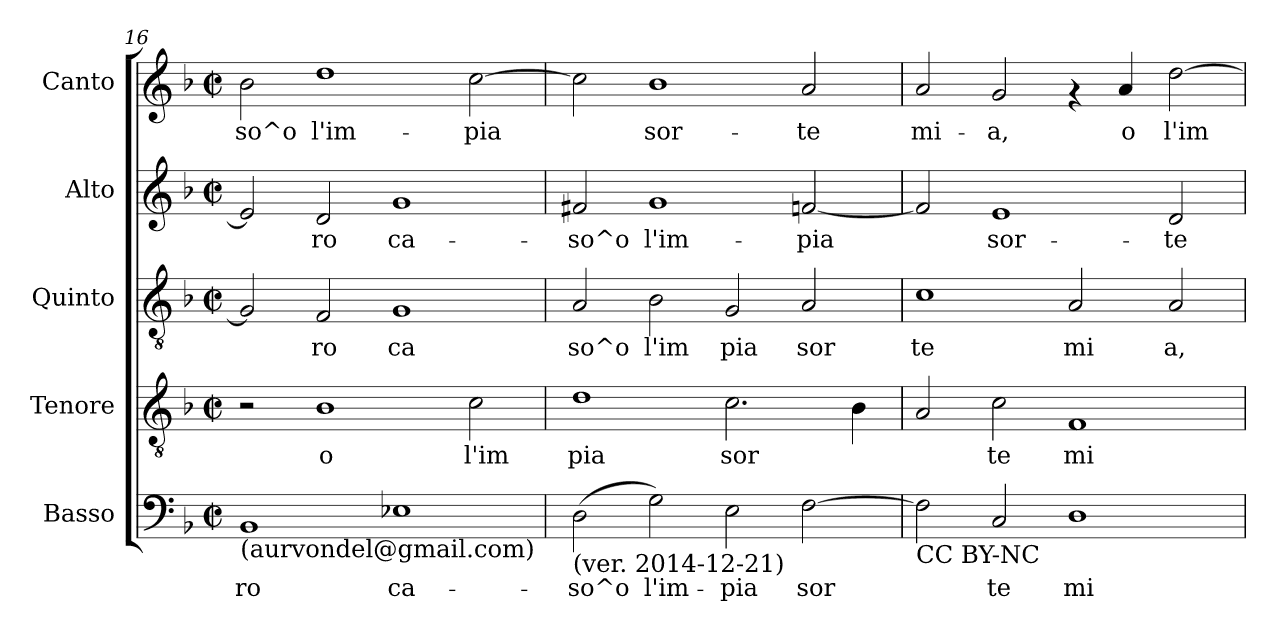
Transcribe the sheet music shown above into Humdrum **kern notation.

**kern	**text	**kern	**text	**kern	**text	**kern	**text	**kern	**text
*part5	*part5	*part4	*part4	*part3	*part3	*part2	*part2	*part1	*part1
*staff5	*staff5	*staff4	*staff4	*staff3	*staff3	*staff2	*staff2	*staff1	*staff1
*I"Basso	*	*I"Tenore	*	*I"Quinto	*	*I"Alto	*	*I"Canto	*
*clefF4	*	*clefGv2	*	*clefGv2	*	*clefG2	*	*clefG2	*
*k[b-]	*	*k[b-]	*	*k[b-]	*	*k[b-]	*	*k[b-]	*
*F:	*	*F:	*	*F:	*	*F:	*	*F:	*
*M2/2	*	*M2/2	*	*M2/2	*	*M2/2	*	*M2/2	*
*met(c|)	*	*met(c|)	*	*met(c|)	*	*met(c|)	*	*met(c|)	*
=16	=16	=16	=16	=16	=16	=16	=16	=16	=16
!LO:TX:b:t=(aurvondel@gmail.com)	!	!	!	!	!	!	!	!	!
!	!LO:LY:b:cj	!	!	!	!LO:LY:b:cj	!	!LO:LY:b:cj	!	!LO:LY:b:cj
1BB-	-ro	2r	.	2G/]	.	2e-/]	--	2b-\	-so^o
!	!	!	!LO:LY:b:cj	!	!LO:LY:b:cj	!	!LO:LY:b:cj	!	!LO:LY:b:cj
.	.	1B-	o	2F/	ro	2d/	-ro	1dd	l'im-
!	!LO:LY:b:cj	!	!	!	!LO:LY:b:cj	!	!LO:LY:b:cj	!	!
1E-X	ca-	.	.	1G	ca	1g	ca-	.	.
!	!	!	!LO:LY:b:cj	!	!	!	!	!	!LO:LY:b:cj
.	.	2c\	l'im	.	.	.	.	[>2cc\	-pia
=17	=17	=17	=17	=17	=17	=17	=17	=17	=17
!LO:TX:b:t=(ver. 2014-12-21)	!	!	!	!	!	!	!	!	!
!	!LO:LY:b:cj	!	!LO:LY:b:cj	!	!LO:LY:b:cj	!	!LO:LY:b:cj	!	!LO:LY:b:cj
(<2D\	-so^o	1d	pia	2A/	so^o	2f#X/	-so^o	2cc\]	.
!	!LO:LY:b:cj	!	!	!	!LO:LY:b:cj	!	!LO:LY:b:cj	!	!LO:LY:b:cj
2G\)	l'im-	.	.	2B-\	l'im	1g	l'im-	1b-	sor-
!	!LO:LY:b:cj	!	!LO:LY:b:cj	!	!LO:LY:b:cj	!	!	!	!
2E\	-pia	2.c\	sor	2G/	pia	.	.	.	.
!	!LO:LY:b:cj	!	!	!	!LO:LY:b:cj	!	!LO:LY:b:cj	!	!LO:LY:b:cj
[>2F\	sor-	.	.	2A/	sor	[<2f/	-pia	2a/	-te
!	!	!	!LO:LY:b:cj	!	!	!	!	!	!
.	.	4B-\	.	.	.	.	.	.	.
=18	=18	=18	=18	=18	=18	=18	=18	=18	=18
!LO:TX:b:t=CC BY-NC	!	!	!	!	!	!	!	!	!
!	!LO:LY:b:cj	!	!LO:LY:b:cj	!	!LO:LY:b:cj	!	!LO:LY:b:cj	!	!LO:LY:b:cj
2F\]	--	2A/	.	1c	te	2f/]	.	2a/	mi-
!	!LO:LY:b:cj	!	!LO:LY:b:cj	!	!	!	!LO:LY:b:cj	!	!LO:LY:b:cj
2C/	-te	2c\	te	.	.	1e	sor-	2g/	-a,
!	!LO:LY:b:cj	!	!LO:LY:b:cj	!	!LO:LY:b:cj	!	!	!	!
1D	mi-	1F	mi	2A/	mi	.	.	4rf	.
!	!	!	!	!	!	!	!	!	!LO:LY:b:cj
.	.	.	.	.	.	.	.	4a/	o
!	!	!	!	!	!LO:LY:b:cj	!	!LO:LY:b:cj	!	!LO:LY:b:cj
.	.	.	.	2A/	a,	2d/	-te	[>2dd\	l'im-
=	=	=	=	=	=	=	=	=	=
*-	*-	*-	*-	*-	*-	*-	*-	*-	*-
